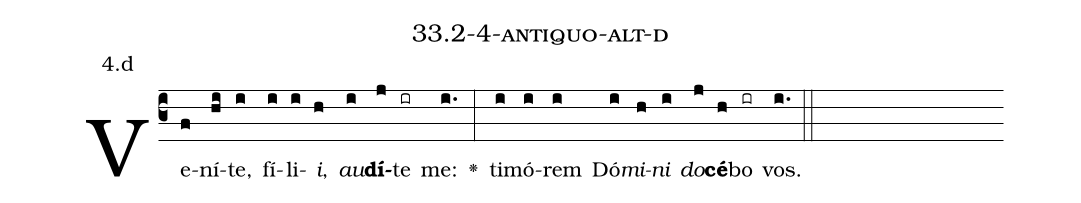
name: 33.2-4-antiquo-alt-d;
annotation: 4.d;
%%
(c3)Ve(f)ní(hi)te,(i) fí(i)li(i)<i>i</i>,(h) <i>au</i>(i)<b>dí</b>(j)te(ir) me:(i.) <v>\greheightstar</v>(:) ti(i)mó(i)rem(i) Dó(i)<i>mi</i>(h)<i>ni</i>(i) <i>do</i>(j)<b>cé</b>(h)bo(ir) vos.(i.) (::)


%E(i) u(h) o(i) u(j) a(h) e.(i.) (::)
